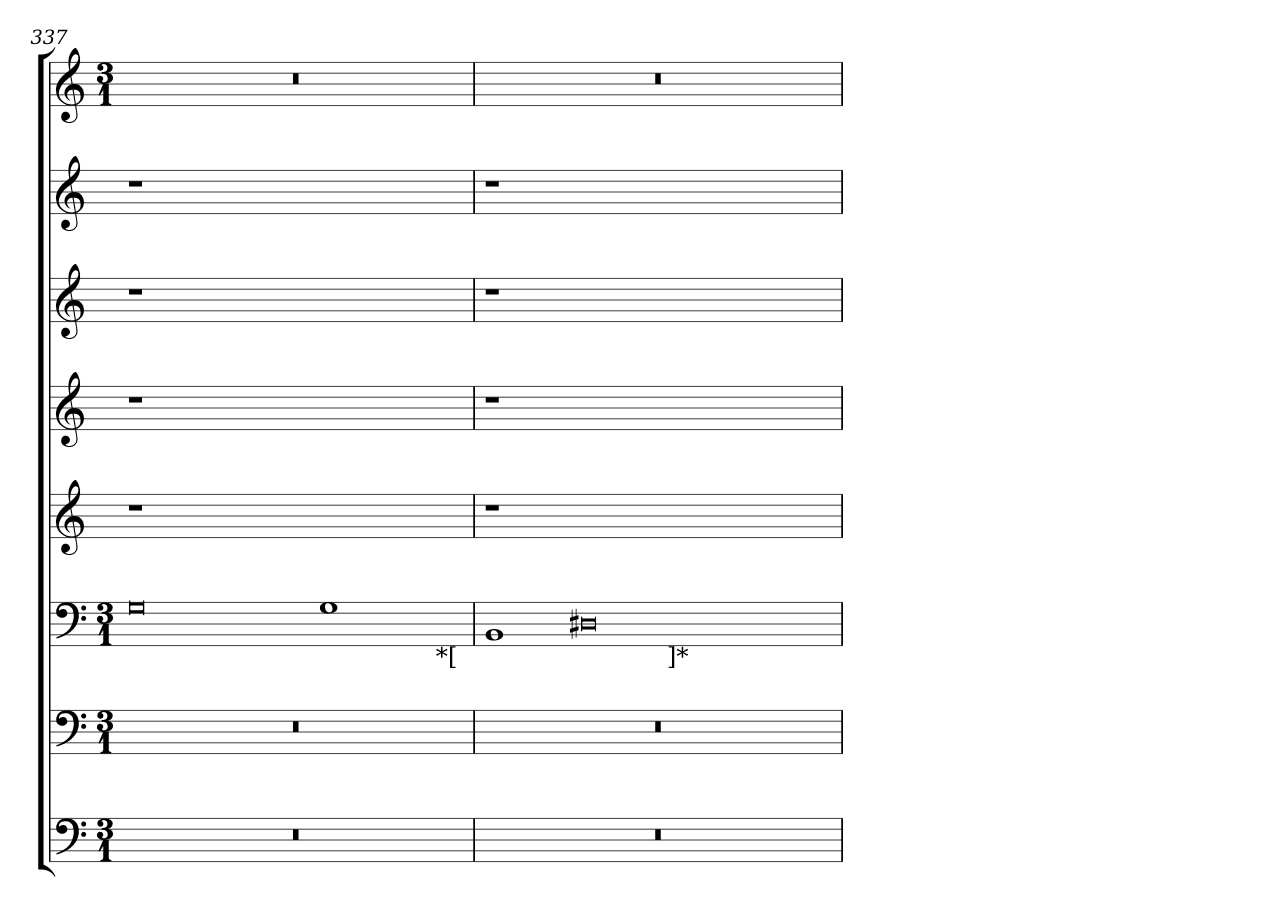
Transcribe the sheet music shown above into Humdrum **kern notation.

**kern	**kern	**kern	**kern	**kern	**kern	**kern	**kern
*part8	*part7	*part6	*part5	*part4	*part3	*part2	*part1
*staff8	*staff7	*staff6	*staff5	*staff4	*staff3	*staff2	*staff1
*clefF4	*clefF4	*clefF4	*clefG2	*clefG2	*clefG2	*clefG2	*clefG2
*k[]	*k[]	*k[]	*k[]	*k[]	*k[]	*k[]	*k[]
*C:	*C:	*C:	*C:	*C:	*C:	*C:	*C:
*M3/1	*M3/1	*M3/1	*	*	*	*	*M3/1
=337	=337	=337	=337	=337	=337	=337	=337
*	*	*^	*	*	*	*	*
0.r	0.r	0G	1ryy	1r	1r	1r	1r	0.r
.	.	.	1ryy	0ryy	0ryy	0ryy	0ryy	.
.	.	1G	2ryy	.	.	.	.	.
.	.	.	4ryy	.	.	.	.	.
.	.	.	32ryy	.	.	.	.	.
!	!	!	!LO:TX:b:t=*[	!	!	!	!	!
.	.	.	8..ryy	.	.	.	.	.
=338	=338	=338	=338	=338	=338	=338	=338	=338
0.r	0.r	1BB	1ryy	1r	1r	1r	1r	0.r
.	.	0D#>	2ryy	0ryy	0ryy	0ryy	0ryy	.
.	.	.	16.ryy	.	.	.	.	.
!	!	!	!LO:TX:b:t=]*	!	!	!	!	!
.	.	.	1ryy	.	.	.	.	.
.	.	.	4ryy	.	.	.	.	.
.	.	.	8ryy	.	.	.	.	.
.	.	.	32ryy	.	.	.	.	.
*	*	*v	*v	*	*	*	*	*
=	=	=	=	=	=	=	=
*-	*-	*-	*-	*-	*-	*-	*-
